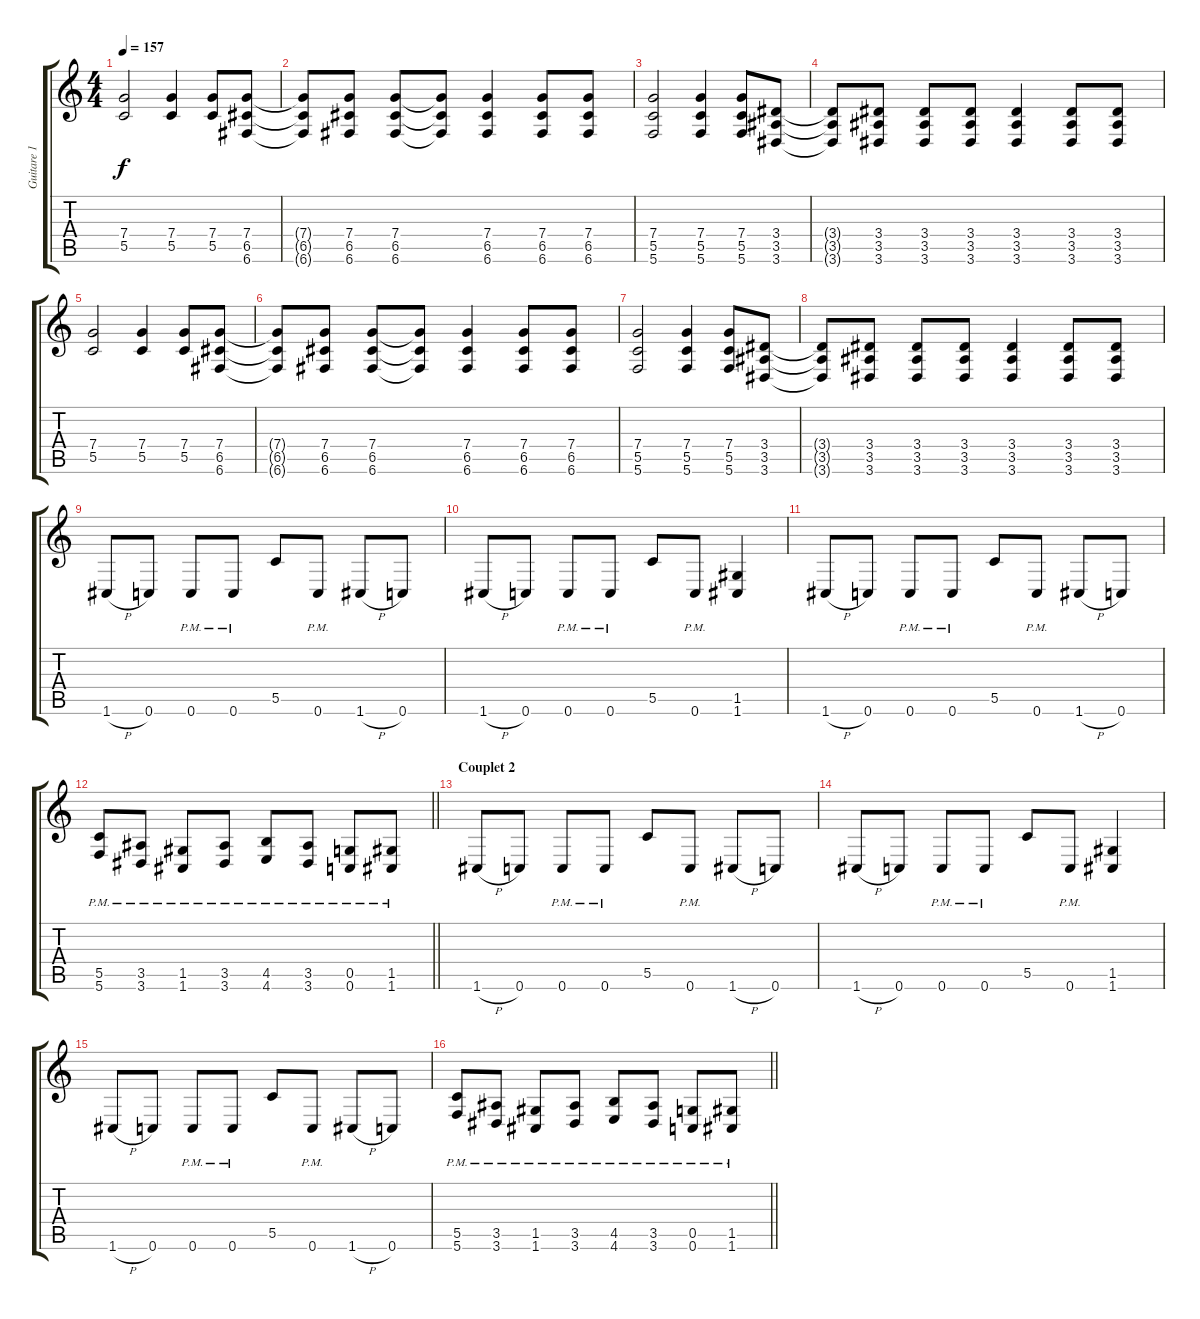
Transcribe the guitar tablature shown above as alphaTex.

\track ("Guitare 1" "Guitare 1") {instrument distortionguitar}
\staff {score tabs}
\tuning (D4 A3 F3 C3 G2 C2) {hide}
\ts (4 4)
\tempo 157
\clef g2
\ks c
(7.4 5.5).2{dy f} (7.4 5.5).4 (7.4 5.5).8 (7.4 6.5 6.6).8 |
(7.4{t} 6.5{t} 6.6{t}).8 (7.4 6.5 6.6).8 (7.4 6.5 6.6).8 (7.4{t} 6.5{t} 6.6{t}).8 (7.4 6.5 6.6).4 (7.4 6.5 6.6).8 (7.4 6.5 6.6).8 |
(7.4 5.5 5.6).2 (7.4 5.5 5.6).4 (7.4 5.5 5.6).8 (3.4 3.5 3.6).8 |
(3.4{t} 3.5{t} 3.6{t}).8 (3.4 3.5 3.6).8 (3.4 3.5 3.6).8 (3.4 3.5 3.6).8 (3.4 3.5 3.6).4 (3.4 3.5 3.6).8 (3.4 3.5 3.6).8 |
(7.4 5.5).2 (7.4 5.5).4 (7.4 5.5).8 (7.4 6.5 6.6).8 |
(7.4{t} 6.5{t} 6.6{t}).8 (7.4 6.5 6.6).8 (7.4 6.5 6.6).8 (7.4{t} 6.5{t} 6.6{t}).8 (7.4 6.5 6.6).4 (7.4 6.5 6.6).8 (7.4 6.5 6.6).8 |
(7.4 5.5 5.6).2 (7.4 5.5 5.6).4 (7.4 5.5 5.6).8 (3.4 3.5 3.6).8 |
(3.4{t} 3.5{t} 3.6{t}).8 (3.4 3.5 3.6).8 (3.4 3.5 3.6).8 (3.4 3.5 3.6).8 (3.4 3.5 3.6).4 (3.4 3.5 3.6).8 (3.4 3.5 3.6).8 |
1.6{h}.8 0.6.8 0.6{pm}.8 0.6{pm}.8 5.5.8 0.6{pm}.8 1.6{h}.8 0.6.8 |
1.6{h}.8 0.6.8 0.6{pm}.8 0.6{pm}.8 5.5.8 0.6{pm}.8 (1.5 1.6).4 |
1.6{h}.8 0.6.8 0.6{pm}.8 0.6{pm}.8 5.5.8 0.6{pm}.8 1.6{h}.8 0.6.8 |
\barLineRight lightlight
(5.5 5.6{pm}).8 (3.5 3.6{pm}).8 (1.5 1.6{pm}).8 (3.5 3.6{pm}).8 (4.5 4.6{pm}).8 (3.5 3.6{pm}).8 (0.5 0.6{pm}).8 (1.5 1.6{pm}).8 |
\section ("" "Couplet 2")
1.6{h}.8 0.6.8 0.6{pm}.8 0.6{pm}.8 5.5.8 0.6{pm}.8 1.6{h}.8 0.6.8 |
1.6{h}.8 0.6.8 0.6{pm}.8 0.6{pm}.8 5.5.8 0.6{pm}.8 (1.5 1.6).4 |
1.6{h}.8 0.6.8 0.6{pm}.8 0.6{pm}.8 5.5.8 0.6{pm}.8 1.6{h}.8 0.6.8 |
\barLineRight lightlight
(5.5 5.6{pm}).8 (3.5 3.6{pm}).8 (1.5 1.6{pm}).8 (3.5 3.6{pm}).8 (4.5 4.6{pm}).8 (3.5 3.6{pm}).8 (0.5 0.6{pm}).8 (1.5 1.6{pm}).8
